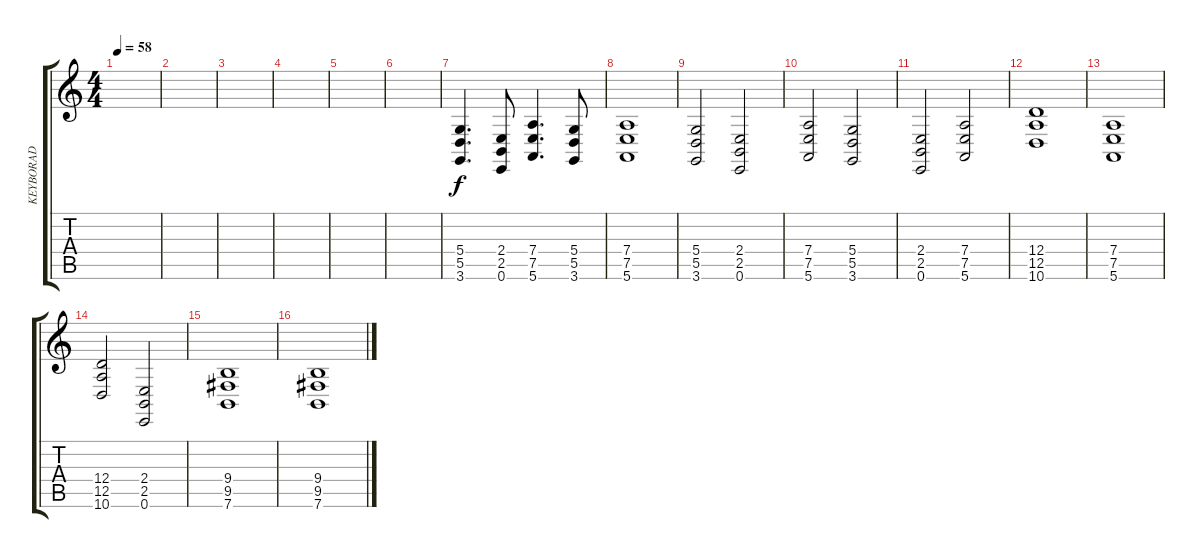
\track ("KEYBORAD" "KEYBORAD") {instrument stringensemble1}
\staff {score tabs}
\tuning (E4 B3 G3 D3 A2 E2) {hide}
\ts (4 4)
\tempo 58
\clef g2
\ks c
|
|
|
|
|
|
(5.4 5.5 3.6).4{d} (2.4 2.5 0.6).8 (7.4 7.5 5.6).4{d} (5.4 5.5 3.6).8 |
(7.4 7.5 5.6).1 |
(5.4 5.5 3.6).2 (2.4 2.5 0.6).2 |
(7.4 7.5 5.6).2 (5.4 5.5 3.6).2 |
(2.4 2.5 0.6).2 (7.4 7.5 5.6).2 |
(12.4 12.5 10.6).1 |
(7.4 7.5 5.6).1 |
(12.4 12.5 10.6).2 (2.4 2.5 0.6).2 |
(9.4 9.5 7.6).1 |
(9.4 9.5 7.6).1
